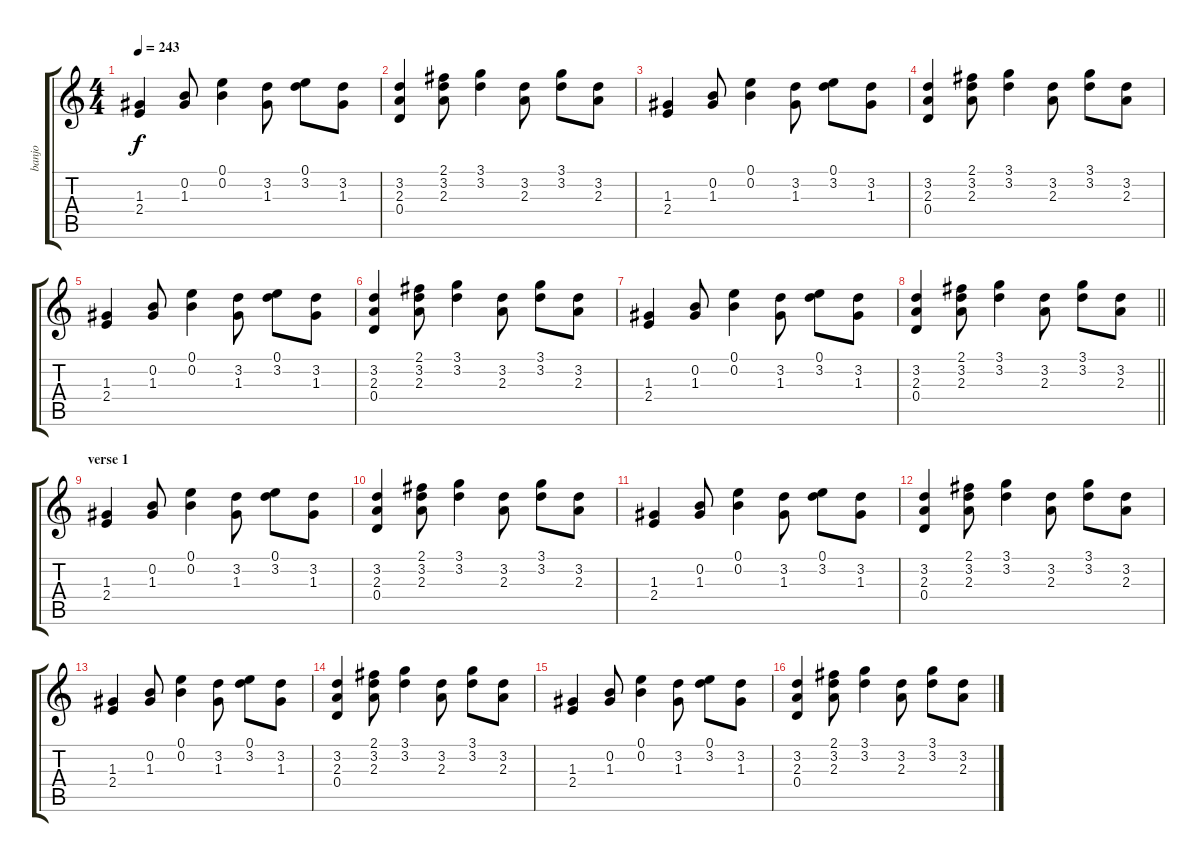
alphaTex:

\track ("banjo" "banjo") {instrument banjo}
\staff {score tabs}
\tuning (E4 B3 G3 D3 A2 E2) {hide}
\displaytranspose 12
\ts (4 4)
\tempo 243
\clef g2
\ks c
(1.3 2.4).4{dy f} (0.2 1.3).8 (0.1 0.2).4 (3.2 1.3).8 (0.1 3.2).8 (3.2 1.3).8 |
(3.2 2.3 0.4).4 (2.1 3.2 2.3).8 (3.1 3.2).4 (3.2 2.3).8 (3.1 3.2).8 (3.2 2.3).8 |
(1.3 2.4).4 (0.2 1.3).8 (0.1 0.2).4 (3.2 1.3).8 (0.1 3.2).8 (3.2 1.3).8 |
(3.2 2.3 0.4).4 (2.1 3.2 2.3).8 (3.1 3.2).4 (3.2 2.3).8 (3.1 3.2).8 (3.2 2.3).8 |
(1.3 2.4).4 (0.2 1.3).8 (0.1 0.2).4 (3.2 1.3).8 (0.1 3.2).8 (3.2 1.3).8 |
(3.2 2.3 0.4).4 (2.1 3.2 2.3).8 (3.1 3.2).4 (3.2 2.3).8 (3.1 3.2).8 (3.2 2.3).8 |
(1.3 2.4).4 (0.2 1.3).8 (0.1 0.2).4 (3.2 1.3).8 (0.1 3.2).8 (3.2 1.3).8 |
\barLineRight lightlight
(3.2 2.3 0.4).4 (2.1 3.2 2.3).8 (3.1 3.2).4 (3.2 2.3).8 (3.1 3.2).8 (3.2 2.3).8 |
\section ("" "verse 1")
(1.3 2.4).4 (0.2 1.3).8 (0.1 0.2).4 (3.2 1.3).8 (0.1 3.2).8 (3.2 1.3).8 |
(3.2 2.3 0.4).4 (2.1 3.2 2.3).8 (3.1 3.2).4 (3.2 2.3).8 (3.1 3.2).8 (3.2 2.3).8 |
(1.3 2.4).4 (0.2 1.3).8 (0.1 0.2).4 (3.2 1.3).8 (0.1 3.2).8 (3.2 1.3).8 |
(3.2 2.3 0.4).4 (2.1 3.2 2.3).8 (3.1 3.2).4 (3.2 2.3).8 (3.1 3.2).8 (3.2 2.3).8 |
(1.3 2.4).4 (0.2 1.3).8 (0.1 0.2).4 (3.2 1.3).8 (0.1 3.2).8 (3.2 1.3).8 |
(3.2 2.3 0.4).4 (2.1 3.2 2.3).8 (3.1 3.2).4 (3.2 2.3).8 (3.1 3.2).8 (3.2 2.3).8 |
(1.3 2.4).4 (0.2 1.3).8 (0.1 0.2).4 (3.2 1.3).8 (0.1 3.2).8 (3.2 1.3).8 |
(3.2 2.3 0.4).4 (2.1 3.2 2.3).8 (3.1 3.2).4 (3.2 2.3).8 (3.1 3.2).8 (3.2 2.3).8
